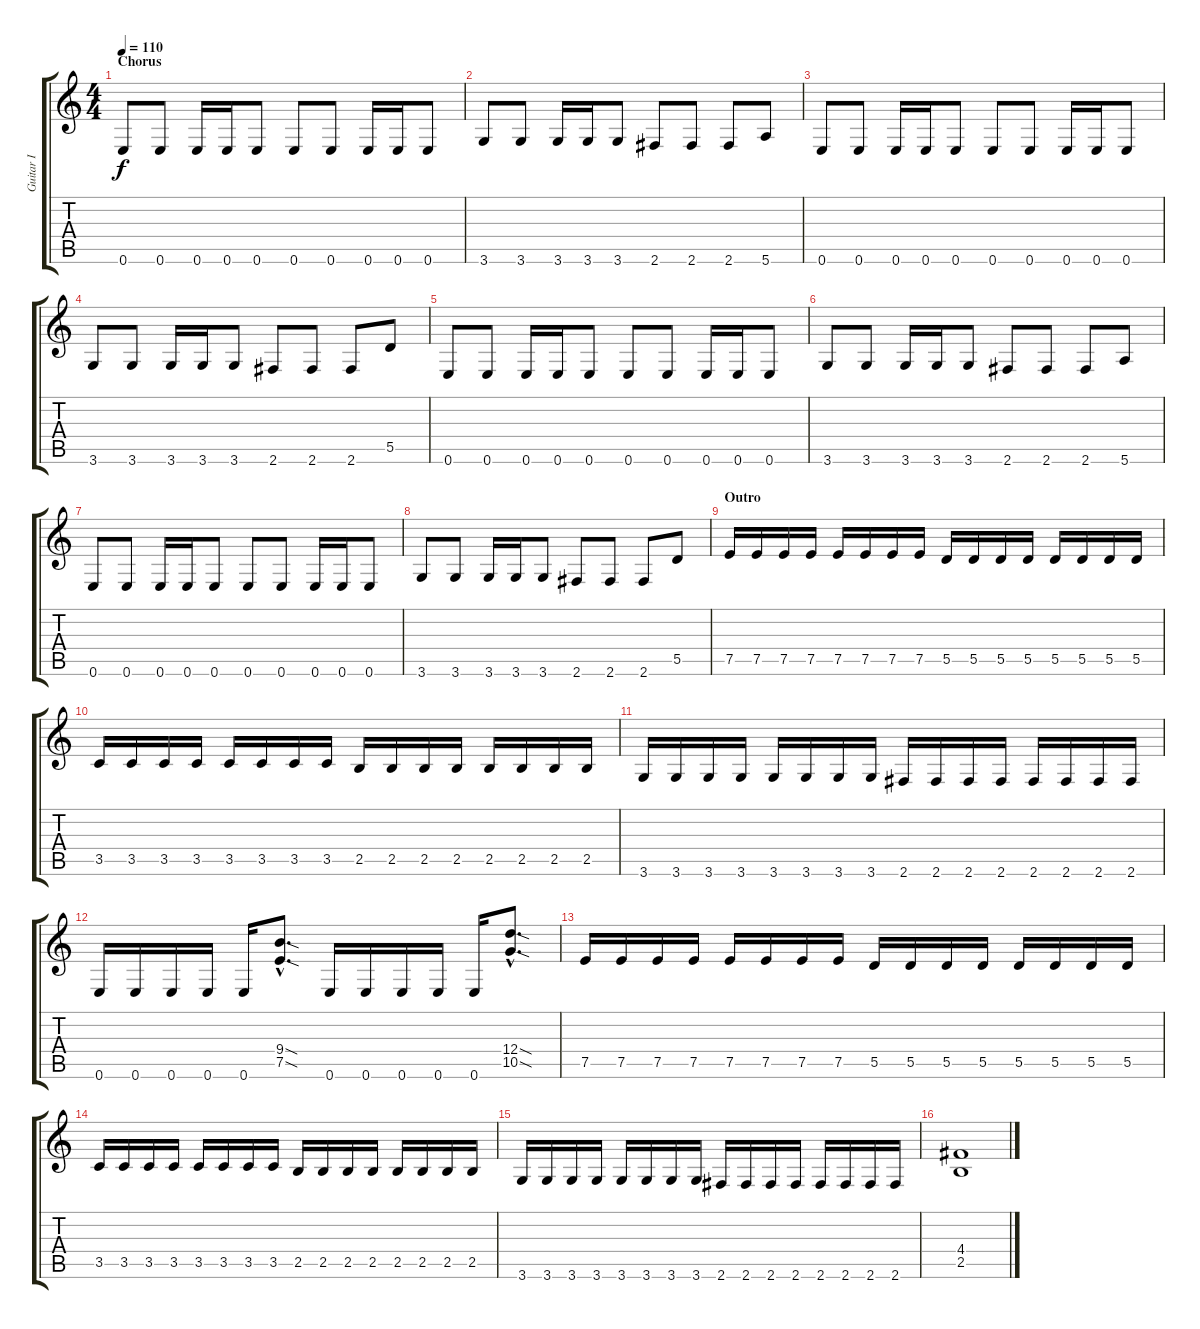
\track ("Guitar I" "Guitar I") {instrument distortionguitar}
\staff {score tabs}
\tuning (E4 B3 G3 D3 A2 E2) {hide}
\ts (4 4)
\section ("" "Chorus")
\tempo 110
\clef g2
\ks c
0.6.8{dy f} 0.6.8 0.6.16 0.6.16 0.6.8 0.6.8 0.6.8 0.6.16 0.6.16 0.6.8 |
3.6.8 3.6.8 3.6.16 3.6.16 3.6.8 2.6.8 2.6.8 2.6.8 5.6.8 |
0.6.8 0.6.8 0.6.16 0.6.16 0.6.8 0.6.8 0.6.8 0.6.16 0.6.16 0.6.8 |
3.6.8 3.6.8 3.6.16 3.6.16 3.6.8 2.6.8 2.6.8 2.6.8 5.5.8 |
0.6.8 0.6.8 0.6.16 0.6.16 0.6.8 0.6.8 0.6.8 0.6.16 0.6.16 0.6.8 |
3.6.8 3.6.8 3.6.16 3.6.16 3.6.8 2.6.8 2.6.8 2.6.8 5.6.8 |
0.6.8 0.6.8 0.6.16 0.6.16 0.6.8 0.6.8 0.6.8 0.6.16 0.6.16 0.6.8 |
3.6.8 3.6.8 3.6.16 3.6.16 3.6.8 2.6.8 2.6.8 2.6.8 5.5.8 |
\section ("" "Outro")
7.5.16 7.5.16 7.5.16 7.5.16 7.5.16 7.5.16 7.5.16 7.5.16 5.5.16 5.5.16 5.5.16 5.5.16 5.5.16 5.5.16 5.5.16 5.5.16 |
3.5.16 3.5.16 3.5.16 3.5.16 3.5.16 3.5.16 3.5.16 3.5.16 2.5.16 2.5.16 2.5.16 2.5.16 2.5.16 2.5.16 2.5.16 2.5.16 |
3.6.16 3.6.16 3.6.16 3.6.16 3.6.16 3.6.16 3.6.16 3.6.16 2.6.16 2.6.16 2.6.16 2.6.16 2.6.16 2.6.16 2.6.16 2.6.16 |
0.6.16 0.6.16 0.6.16 0.6.16 0.6.16 (9.4{sod hac} 7.5{sod hac}).8{d} 0.6.16 0.6.16 0.6.16 0.6.16 0.6.16 (12.4{sod hac} 10.5{sod hac}).8{d} |
7.5.16 7.5.16 7.5.16 7.5.16 7.5.16 7.5.16 7.5.16 7.5.16 5.5.16 5.5.16 5.5.16 5.5.16 5.5.16 5.5.16 5.5.16 5.5.16 |
3.5.16 3.5.16 3.5.16 3.5.16 3.5.16 3.5.16 3.5.16 3.5.16 2.5.16 2.5.16 2.5.16 2.5.16 2.5.16 2.5.16 2.5.16 2.5.16 |
3.6.16 3.6.16 3.6.16 3.6.16 3.6.16 3.6.16 3.6.16 3.6.16 2.6.16 2.6.16 2.6.16 2.6.16 2.6.16 2.6.16 2.6.16 2.6.16 |
(4.4 2.5).1
